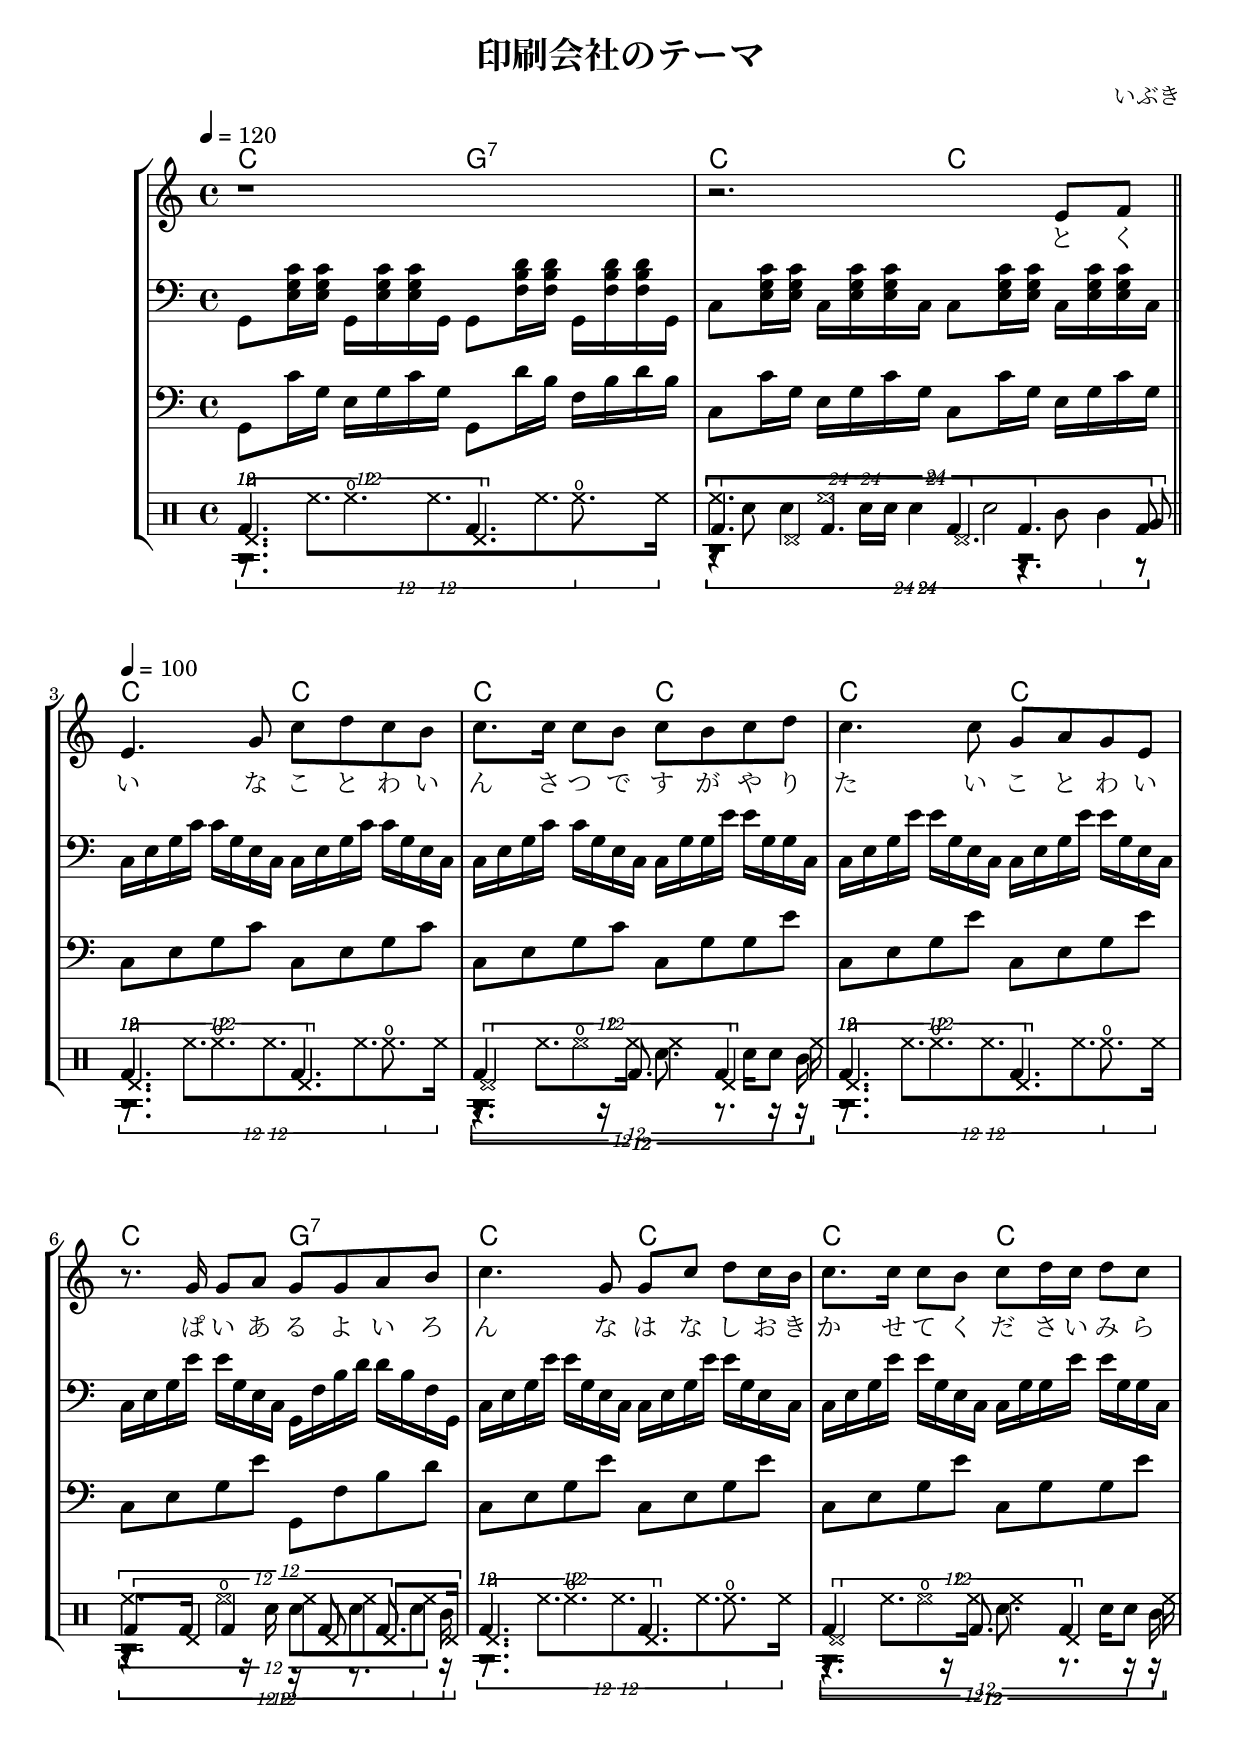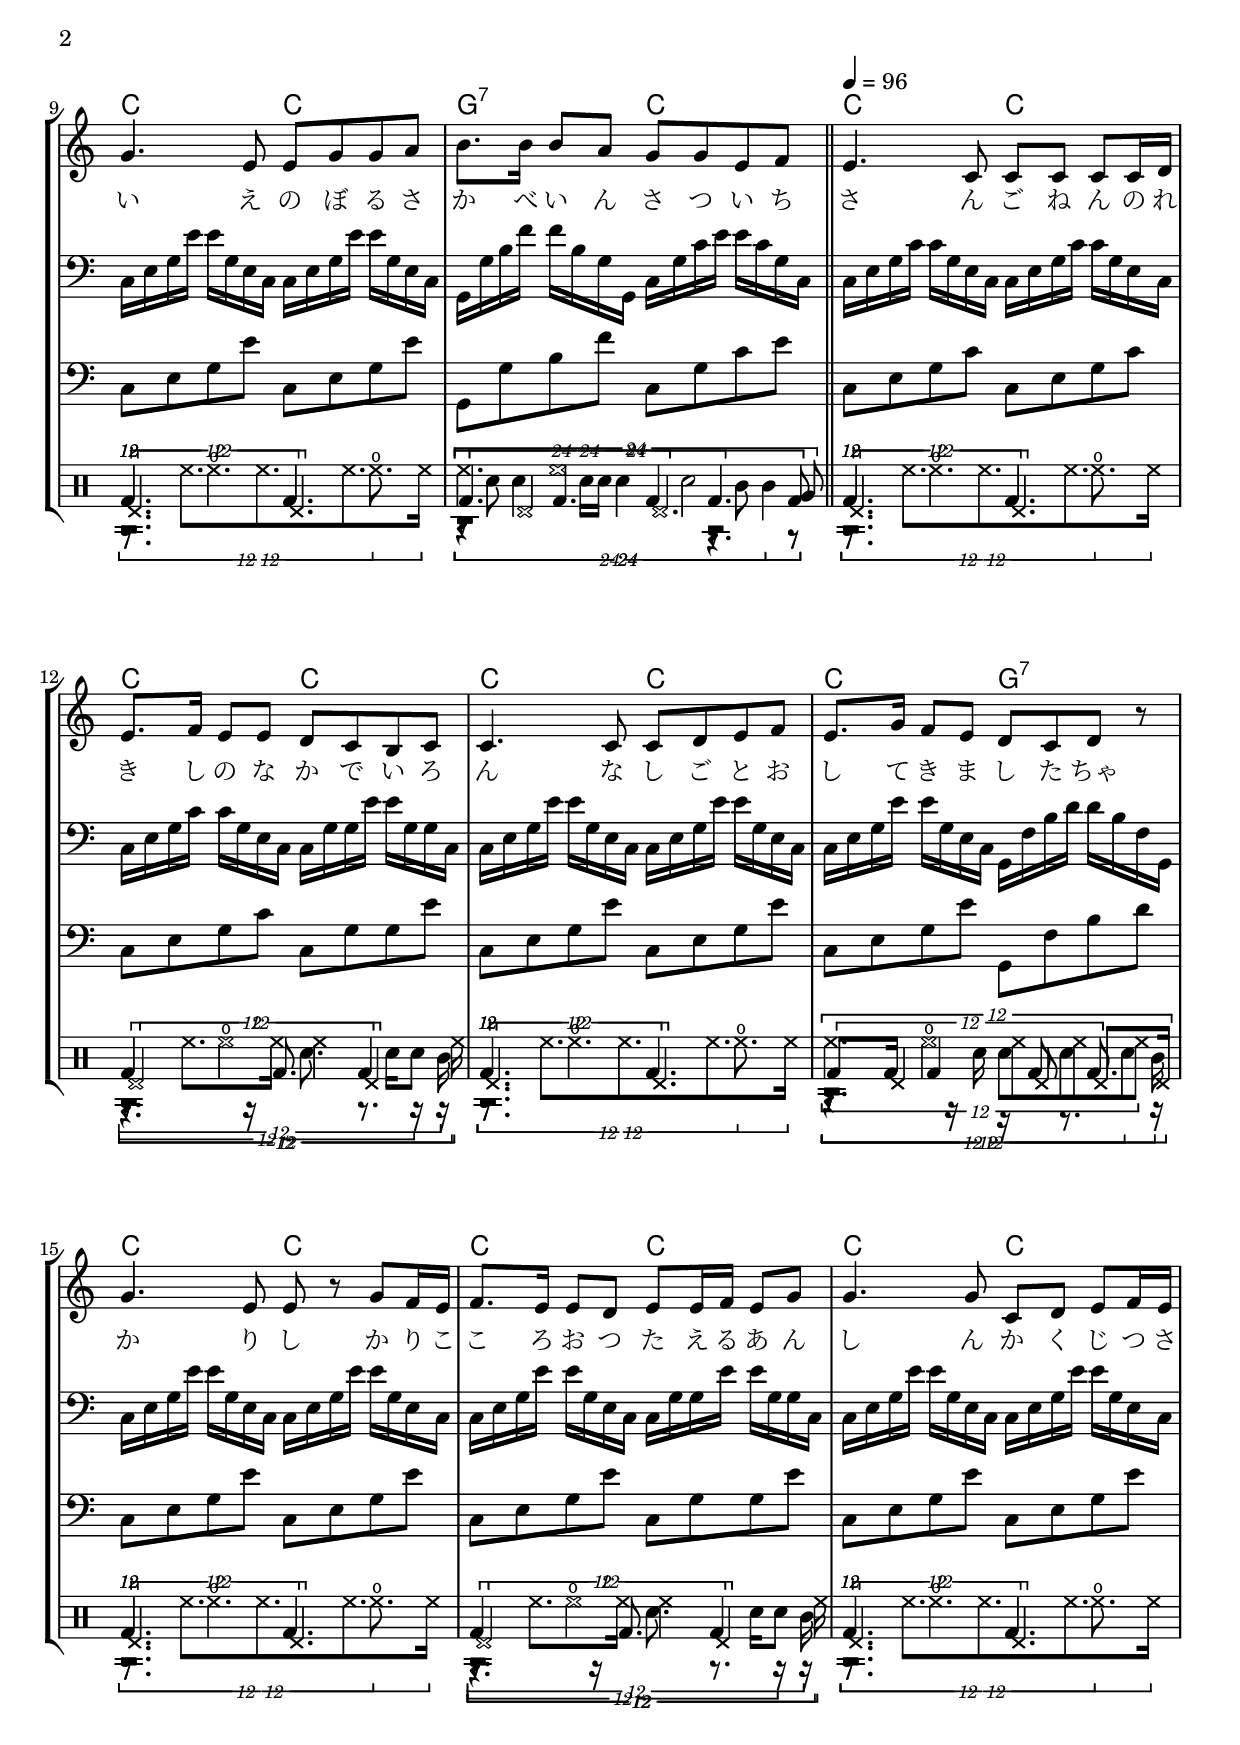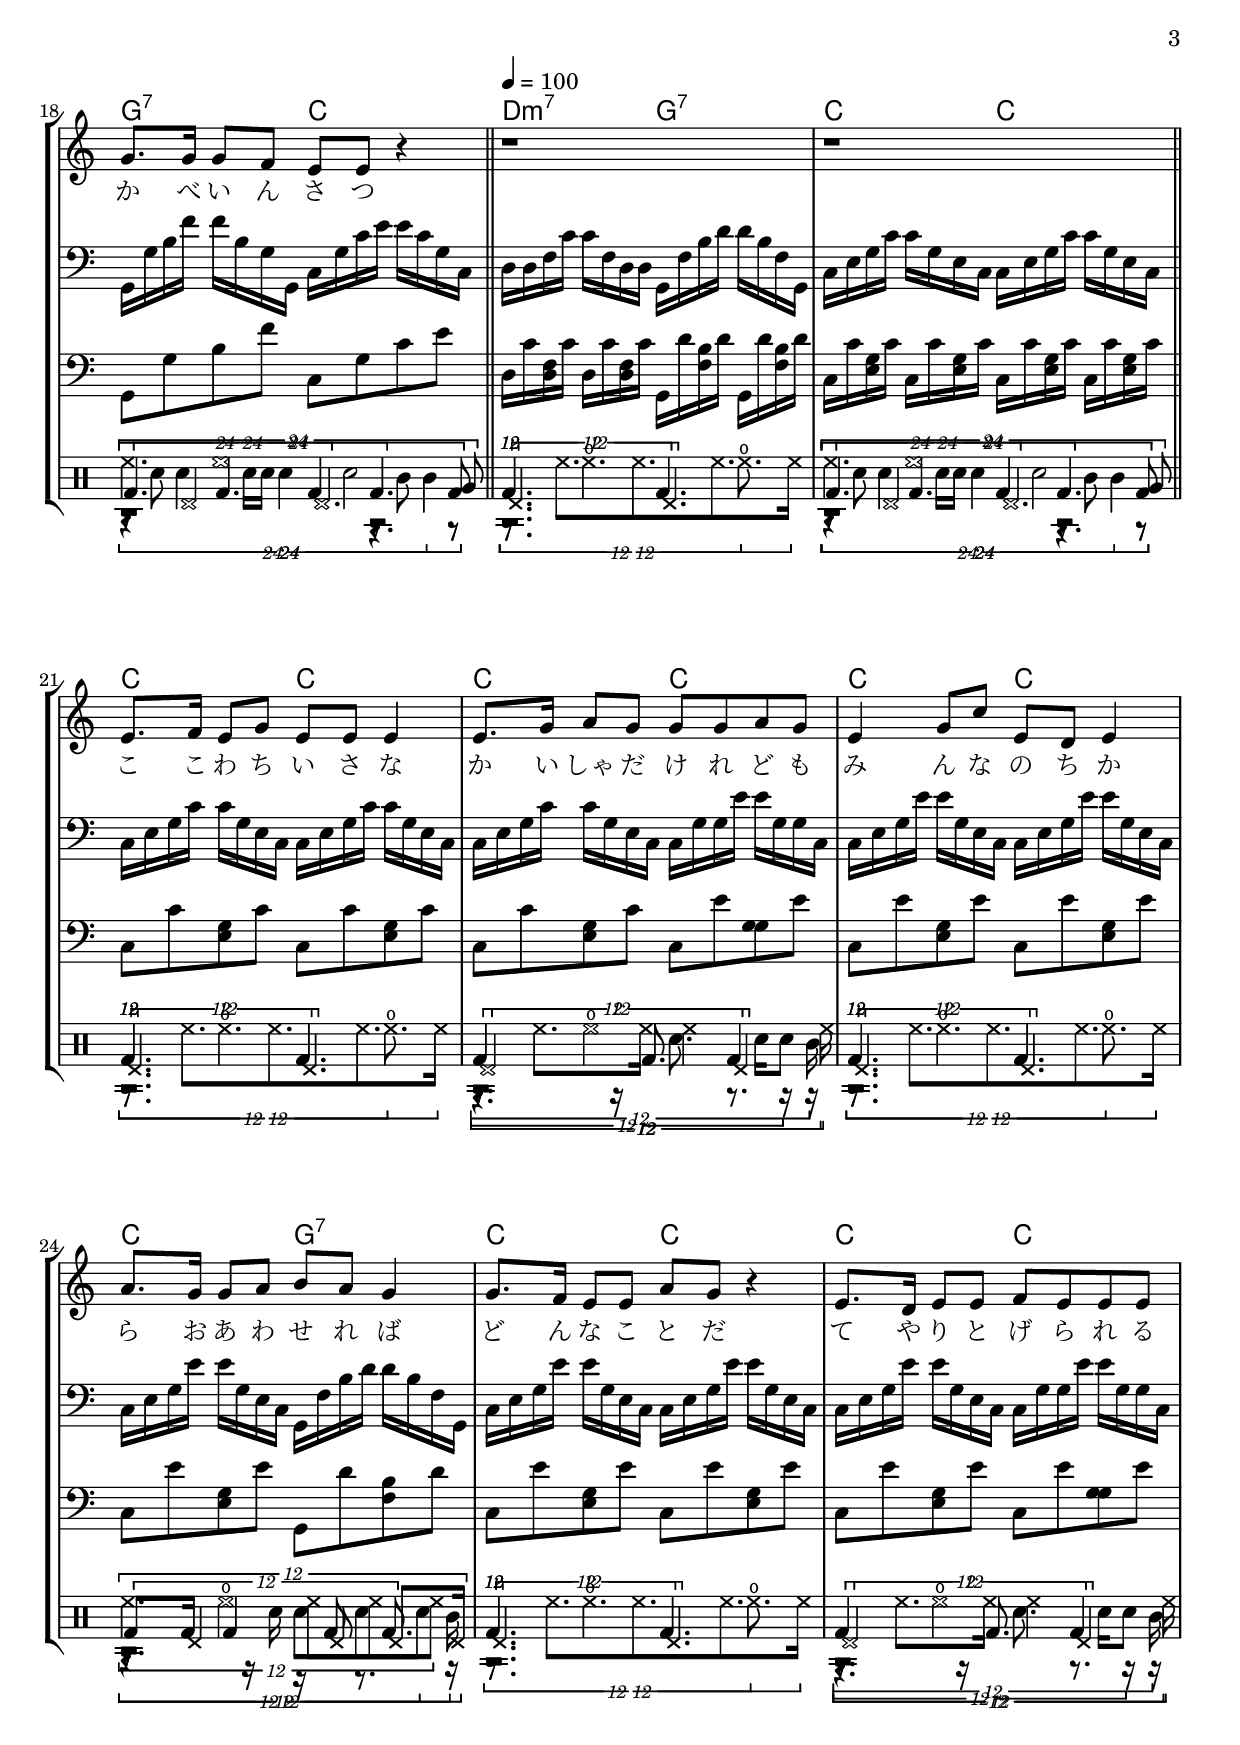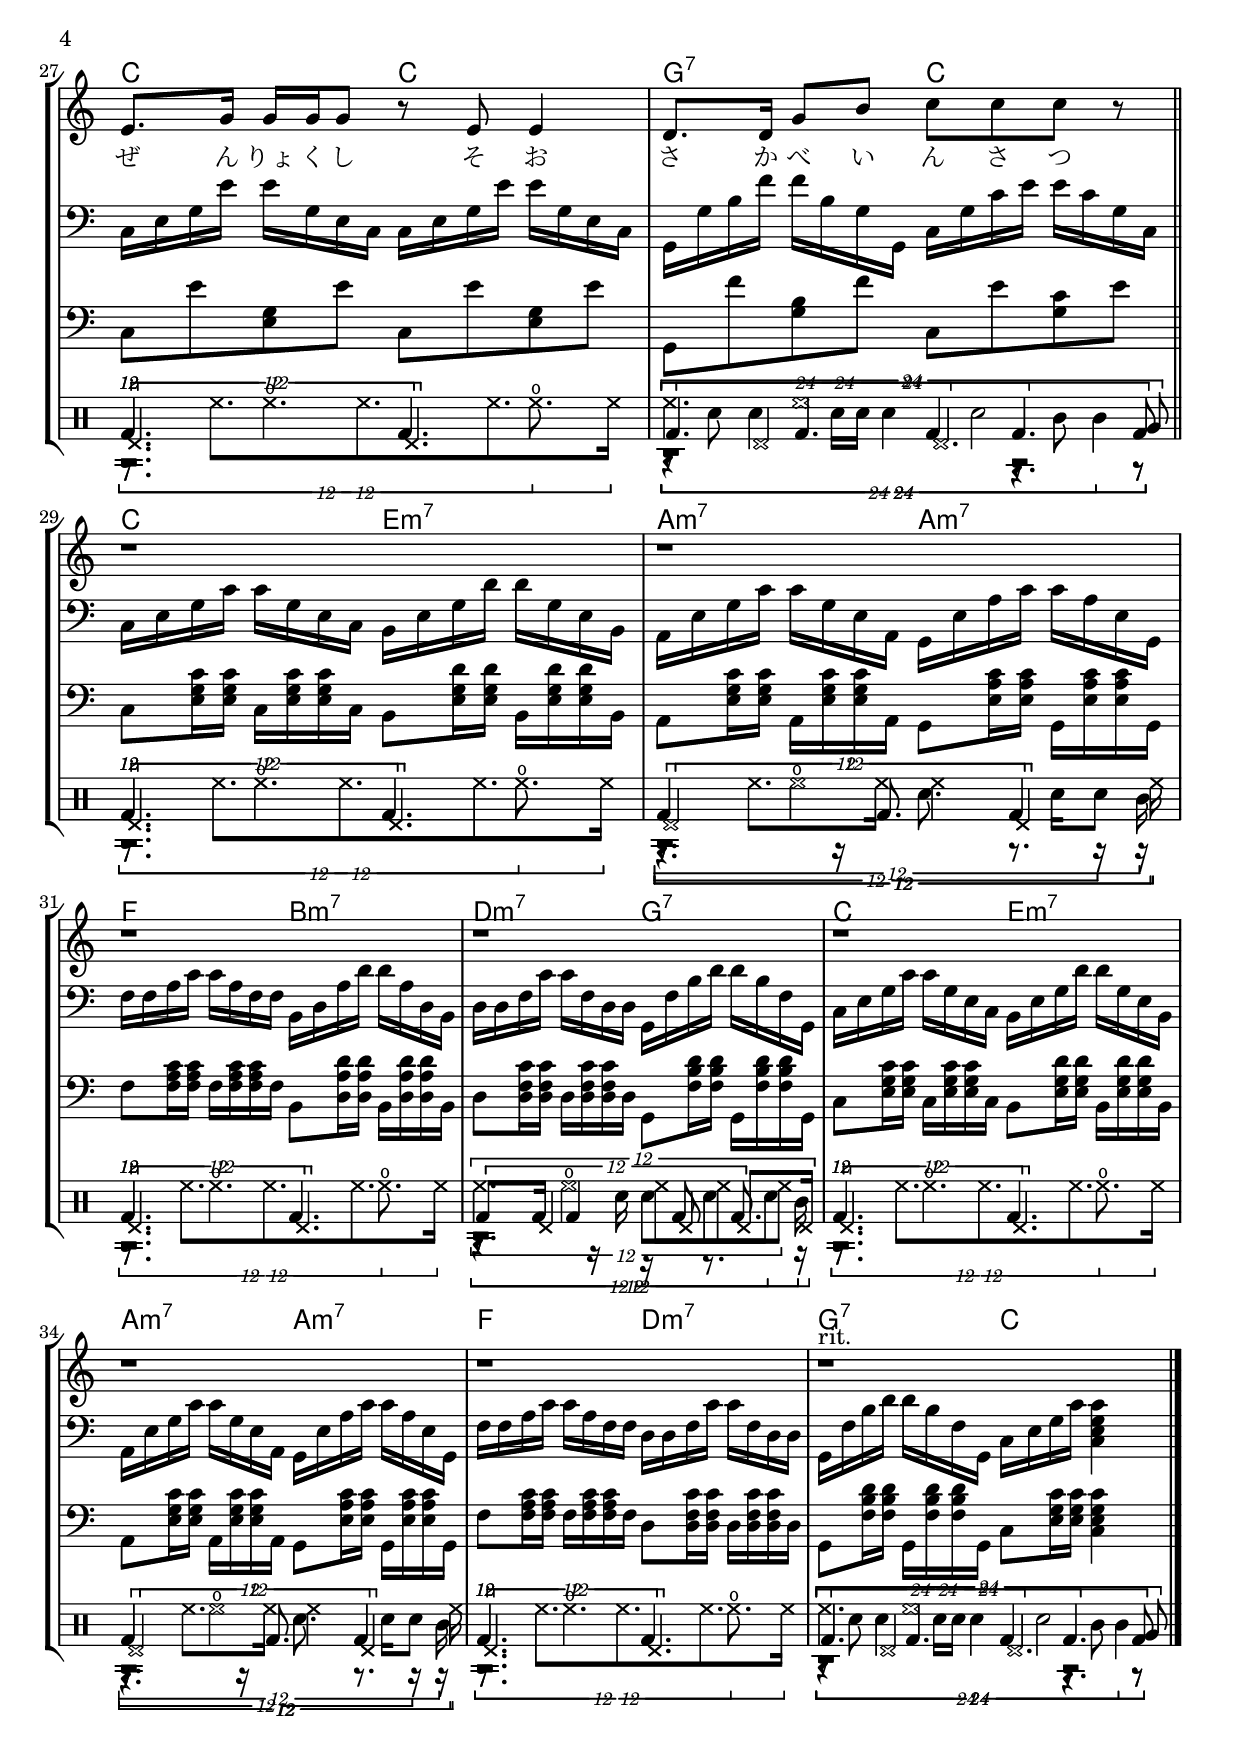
\version "2.12.1"

\header {
	title = \markup {印刷会社のテーマ}
	composer = \markup \center-column {いぶき}
}

harmony = \chordmode {
	c2 g:7 c c 

	c c c c c c c g:7 c c c c c c g:7 c 

	c c c c c c c g:7 c c c c c c g:7 c 

	d:min7 g:7 c c 

	c c c c c c c g:7 c c c c c c g:7 c 

	c e:min7 a:min7 a:min7 f b:min7 d:min7 g:7 c e:min7 a:min7 a:min7 f d:min7 g:7 c 
}

melody = {
	\key c \major
	\tempo 4 = 120
	r1 | r2. 
	\set Staff.midiInstrument = #"fss0.37"
	e'8  f'8 
		\tempo 4 = 100
e'4.  g'8  c''8  d''8  c''8  b'8 
	c''8.  c''16  c''8  b'8  c''8  b'8  c''8  d''8 
	c''4.  c''8  g'8  a'8  g'8  e'8 
	r8.  g'16  g'8  a'8  g'8  g'8  a'8  b'8 
	c''4.  g'8  g'8  c''8  d''8  c''16  b'16 
	c''8.  c''16  c''8  b'8  c''8  d''16  c''16  d''8  c''8 
	g'4.  e'8  e'8  g'8  g'8  a'8 
	b'8.  b'16  b'8  a'8  g'8  g'8  	\set Staff.midiInstrument = #"mmi0.38"
	e'8  f'8 
		\tempo 4 = 96
e'4.  c'8  c'8  c'8  c'8  c'16  d'16 
	e'8.  f'16  e'8  e'8  d'8  c'8  b8  c'8 
	c'4.  c'8  c'8  d'8  e'8  f'8 
	e'8.  g'16  f'8  e'8  d'8  c'8  d'8  r8 
	g'4.  e'8  e'8  r8  g'8  f'16  e'16 
	f'8.  e'16  e'8  d'8  e'8  e'16  f'16  e'8  g'8 
	g'4.  g'8  c'8  d'8  e'8  f'16  e'16 
	g'8.  g'16  g'8  f'8  e'8  e'8  	r4 	\tempo 4 = 100
	r1 | r1   
	\set Staff.midiInstrument = #"fss0.35"
	 e'8.  f'16  e'8  g'8  e'8  e'8  e'4 
	e'8.  g'16  a'8  g'8  g'8  g'8  a'8  g'8 
	e'4  g'8  c''8  e'8  d'8  e'4 
	a'8.  g'16  g'8  a'8  b'8  a'8  g'4 
	g'8.  f'16  e'8  e'8  a'8  g'8  r4 
	e'8.  d'16  e'8  e'8  f'8  e'8  e'8  e'8 
	e'8.  g'16  g'16  g'16  g'8  r8  e'8  e'4 
	d'8.  d'16  g'8  b'8  c''8  c''8  c''8  	r8 	r1 | r1 | r1 | r1 | r1 | r1 | r1 | r1^"rit." \bar "|."
}

words = \lyricmode {
	
	と  く  い  な  こ  と  わ  い  ん  さ  つ  で  す  が  や  り  た  い  こ  と  わ  い  ぱ  い  あ  る  よ  い  ろ  ん  な  は  な  し  お  き  か  せ  て  く  だ  さ  い  み  ら  い  え  の  ぼ  る  さ  か  べ  い  ん  さ  つ  
	い  ち  さ  ん  ご  ね  ん  の  れ  き  し  の  な  か  で  い  ろ  ん  な  し  ご  と  お  し  て  き  ま  し  た  ちゃ  か  り  し  か  り  こ  こ  ろ  お  つ  た  え  る  あ  ん  し  ん  か  く  じ  つ  さ  か  べ  い  ん  さ  つ  
	
	こ  こ  わ  ち  い  さ  な  か  い  しゃ  だ  け  れ  ど  も  み  ん  な  の  ち  か  ら  お  あ  わ  せ  れ  ば  ど  ん  な  こ  と  だ  て  や  り  と  げ  ら  れ  る  ぜ  ん  りょ  く  し  そ  お  さ  か  べ  い  ん  さ  つ  
	
}

tempochange = {
	\tempo 4 = 120
	r1 | r1 \bar "||"
	\tempo 4 = 100
	r1 | r1 | r1 | r1 | r1 | r1 | r1 | r1 \bar "||"
	\tempo 4 = 96
	r1 | r1 | r1 | r1 | r1 | r1 | r1 | r1 \bar "||"
	\tempo 4 = 100
	r1 | r1 \bar "||"
	\tempo 4 = 100
	r1 | r1 | r1 | r1 | r1 | r1 | r1 | r1 \bar "||"
	\tempo 4 = 100
	r1 | r1 | r1 | r1 | r1 | r1 | r1 | \tempo 4 = 75 r2 \tempo 4 = 66 r2 \bar "|."
}

mainacc = {
	\clef bass
	\set Staff.midiInstrument = #"Violin"
	\key c \major
	\tempo 4 = 120
	g,8 <e g c'>16 <e g c'>16   g,16 <e g c'>16 <e g c'>16 g,16
	g,8 <f b d'>16 <f b d'>16   g,16 <f b d'>16 <f b d'>16 g,16
	c8 <e g c'>16 <e g c'>16   c16 <e g c'>16 <e g c'>16 c16
	c8 <e g c'>16 <e g c'>16   c16 <e g c'>16 <e g c'>16 c16
	\bar "||"

	\set Staff.midiInstrument = #"Shamisen"
	\tempo 4 = 100
	c16 e g c' c' g e c
	c16 e g c' c' g e c
	c16 e g c' c' g e c
	c16 g g e' e' g g c
	c16 e g e' e' g e c
	c16 e g e' e' g e c
	c16 e g e' e' g e c
	g,16 f b d' d' b f g,
	c16 e g e' e' g e c
	c16 e g e' e' g e c
	c16 e g e' e' g e c
	c16 g g e' e' g g c
	c16 e g e' e' g e c
	c16 e g e' e' g e c
	g,16 g b f' f' b g g,
	c16 g c' e' e' c' g c
	\bar "||"

	\set Staff.midiInstrument = #"Shamisen"
	\tempo 4 = 96
	c16 e g c' c' g e c
	c16 e g c' c' g e c
	c16 e g c' c' g e c
	c16 g g e' e' g g c
	c16 e g e' e' g e c
	c16 e g e' e' g e c
	c16 e g e' e' g e c
	g,16 f b d' d' b f g,
	c16 e g e' e' g e c
	c16 e g e' e' g e c
	c16 e g e' e' g e c
	c16 g g e' e' g g c
	c16 e g e' e' g e c
	c16 e g e' e' g e c
	g,16 g b f' f' b g g,
	c16 g c' e' e' c' g c
	\bar "||"

	\set Staff.midiInstrument = #"Koto"
	\tempo 4 = 100
	d16 d f c' c' f d d
	g,16 f b d' d' b f g,
	c16 e g c' c' g e c
	c16 e g c' c' g e c
	\bar "||"

	\set Staff.midiInstrument = #"Shamisen"
	c16 e g c' c' g e c
	c16 e g c' c' g e c
	c16 e g c' c' g e c
	c16 g g e' e' g g c
	c16 e g e' e' g e c
	c16 e g e' e' g e c
	c16 e g e' e' g e c
	g,16 f b d' d' b f g,
	c16 e g e' e' g e c
	c16 e g e' e' g e c
	c16 e g e' e' g e c
	c16 g g e' e' g g c
	c16 e g e' e' g e c
	c16 e g e' e' g e c
	g,16 g b f' f' b g g,
	c16 g c' e' e' c' g c
	\bar "||"

	\set Staff.midiInstrument = #"Shamisen"
	c16 e g c' c' g e c
	b,16 e g d' d' g e b,
	a,16 e g c' c' g e a,
	g,16 e a c' c' a e g,
	f16 f a c' c' a f f
	b,16 d a d' d' a d b,
	d16 d f c' c' f d d
	g,16 f b d' d' b f g,
	c16 e g c' c' g e c
	b,16 e g d' d' g e b,
	a,16 e g c' c' g e a,
	g,16 e a c' c' a e g,
	f16 f a c' c' a f f
	d16 d f c' c' f d d
	g,16 f b d' d' b f g,
	c16 e g c' <c e g c'>4
	\bar "|."
}

subacc = {
	\clef bass
	\set Staff.midiInstrument = #"Electric Piano2"
	\key c \major
	\tempo 4 = 120
	g,8 c'16 g16   e16 g16 c'16 g16
	g,8 d'16 b16   f16 b16 d'16 b16
	c8 c'16 g16   e16 g16 c'16 g16
	c8 c'16 g16   e16 g16 c'16 g16
	\bar "||"

	\set Staff.midiInstrument = #"Electric Piano2"
	\tempo 4 = 100
	c8 e8 g8 c'8
	c8 e8 g8 c'8
	c8 e8 g8 c'8
	c8 g8 g8 e'8
	c8 e8 g8 e'8
	c8 e8 g8 e'8
	c8 e8 g8 e'8
	g,8 f8 b8 d'8
	c8 e8 g8 e'8
	c8 e8 g8 e'8
	c8 e8 g8 e'8
	c8 g8 g8 e'8
	c8 e8 g8 e'8
	c8 e8 g8 e'8
	g,8 g8 b8 f'8
	c8 g8 c'8 e'8
	\bar "||"

	\set Staff.midiInstrument = #"Electric Piano2"
	\tempo 4 = 96
	c8 e8 g8 c'8
	c8 e8 g8 c'8
	c8 e8 g8 c'8
	c8 g8 g8 e'8
	c8 e8 g8 e'8
	c8 e8 g8 e'8
	c8 e8 g8 e'8
	g,8 f8 b8 d'8
	c8 e8 g8 e'8
	c8 e8 g8 e'8
	c8 e8 g8 e'8
	c8 g8 g8 e'8
	c8 e8 g8 e'8
	c8 e8 g8 e'8
	g,8 g8 b8 f'8
	c8 g8 c'8 e'8
	\bar "||"

	\set Staff.midiInstrument = #"Electric Piano 1"
	\tempo 4 = 100
	d16 c' <d f> c' d c' <d f> c'
	g,16 d' <f b> d' g, d' <f b> d'
	c16 c' <e g> c' c c' <e g> c'
	c16 c' <e g> c' c c' <e g> c'
	\bar "||"

	\set Staff.midiInstrument = #"Electric Piano2"
	c8 c' <e g> c'
	c8 c' <e g> c'
	c8 c' <e g> c'
	c8 e' <g g> e'
	c8 e' <e g> e'
	c8 e' <e g> e'
	c8 e' <e g> e'
	g,8 d' <f b> d'
	c8 e' <e g> e'
	c8 e' <e g> e'
	c8 e' <e g> e'
	c8 e' <g g> e'
	c8 e' <e g> e'
	c8 e' <e g> e'
	g,8 f' <g b> f'
	c8 e' <g c'> e'
	\bar "||"

	\set Staff.midiInstrument = #"Slap Bass 2"
	c8 <e g c'>16 <e g c'>16   c16 <e g c'>16 <e g c'>16 c16
	b,8 <e g d'>16 <e g d'>16   b,16 <e g d'>16 <e g d'>16 b,16
	a,8 <e g c'>16 <e g c'>16   a,16 <e g c'>16 <e g c'>16 a,16
	g,8 <e a c'>16 <e a c'>16   g,16 <e a c'>16 <e a c'>16 g,16
	f8 <f a c'>16 <f a c'>16   f16 <f a c'>16 <f a c'>16 f16
	b,8 <d a d'>16 <d a d'>16   b,16 <d a d'>16 <d a d'>16 b,16
	d8 <d f c'>16 <d f c'>16   d16 <d f c'>16 <d f c'>16 d16
	g,8 <f b d'>16 <f b d'>16   g,16 <f b d'>16 <f b d'>16 g,16
	c8 <e g c'>16 <e g c'>16   c16 <e g c'>16 <e g c'>16 c16
	b,8 <e g d'>16 <e g d'>16   b,16 <e g d'>16 <e g d'>16 b,16
	a,8 <e g c'>16 <e g c'>16   a,16 <e g c'>16 <e g c'>16 a,16
	g,8 <e a c'>16 <e a c'>16   g,16 <e a c'>16 <e a c'>16 g,16
	f8 <f a c'>16 <f a c'>16   f16 <f a c'>16 <f a c'>16 f16
	d8 <d f c'>16 <d f c'>16   d16 <d f c'>16 <d f c'>16 d16
	g,8 <f b d'>16 <f b d'>16   g,16 <f b d'>16 <f b d'>16 g,16
	c8 <e g c'>16 <e g c'>16 <c e g c'>4
	\bar "|."
}

percA = {
	\drummode {
	\times 16/12{ r8 hh8. hh8. hh8. hh16 } |\times 16/24{ hh4. hh1 r8 } \bar "||"
	\times 16/12{ r8 hh8. hh8. hh8. hh16 } |\times 16/12{ r8 hh8. hh16 hh4 r16 hh16 } |\times 16/12{ r8 hh8. hh8. hh8. hh16 } |\times 16/12{ hh4. hh8 hh8 hh8 } |\times 16/12{ r8 hh8. hh8. hh8. hh16 } |\times 16/12{ r8 hh8. hh16 hh4 r16 hh16 } |\times 16/12{ r8 hh8. hh8. hh8. hh16 } |\times 16/24{ hh4. hh1 r8 } \bar "||"
	\times 16/12{ r8 hh8. hh8. hh8. hh16 } |\times 16/12{ r8 hh8. hh16 hh4 r16 hh16 } |\times 16/12{ r8 hh8. hh8. hh8. hh16 } |\times 16/12{ hh4. hh8 hh8 hh8 } |\times 16/12{ r8 hh8. hh8. hh8. hh16 } |\times 16/12{ r8 hh8. hh16 hh4 r16 hh16 } |\times 16/12{ r8 hh8. hh8. hh8. hh16 } |\times 16/24{ hh4. hh1 r8 } \bar "||"
	\times 16/12{ r8 hh8. hh8. hh8. hh16 } |\times 16/24{ hh4. hh1 r8 } \bar "||"
	\times 16/12{ r8 hh8. hh8. hh8. hh16 } |\times 16/12{ r8 hh8. hh16 hh4 r16 hh16 } |\times 16/12{ r8 hh8. hh8. hh8. hh16 } |\times 16/12{ hh4. hh8 hh8 hh8 } |\times 16/12{ r8 hh8. hh8. hh8. hh16 } |\times 16/12{ r8 hh8. hh16 hh4 r16 hh16 } |\times 16/12{ r8 hh8. hh8. hh8. hh16 } |\times 16/24{ hh4. hh1 r8 } \bar "||"
	\times 16/12{ r8 hh8. hh8. hh8. hh16 } |\times 16/12{ r8 hh8. hh16 hh4 r16 hh16 } |\times 16/12{ r8 hh8. hh8. hh8. hh16 } |\times 16/12{ hh4. hh8 hh8 hh8 } |\times 16/12{ r8 hh8. hh8. hh8. hh16 } |\times 16/12{ r8 hh8. hh16 hh4 r16 hh16 } |\times 16/12{ r8 hh8. hh8. hh8. hh16 } |\times 16/24{ hh4. hh1 r8 } \bar "|."
	}
}

percB = {
	\drummode {
	\times 16/12{ r2. } |\times 16/24{ r8 sn8 sn4 sn16 sn16 sn4 sn2 r8 } \bar "||"
	\times 16/12{ r2. } |\times 16/12{ r4. sn8. sn16 sn8 } |\times 16/12{ r2. } |\times 16/12{ r4 r16 sn16 sn8 sn8 sn8 } |\times 16/12{ r2. } |\times 16/12{ r4. sn8. sn16 sn8 } |\times 16/12{ r2. } |\times 16/24{ r8 sn8 sn4 sn16 sn16 sn4 sn2 r8 } \bar "||"
	\times 16/12{ r2. } |\times 16/12{ r4. sn8. sn16 sn8 } |\times 16/12{ r2. } |\times 16/12{ r4 r16 sn16 sn8 sn8 sn8 } |\times 16/12{ r2. } |\times 16/12{ r4. sn8. sn16 sn8 } |\times 16/12{ r2. } |\times 16/24{ r8 sn8 sn4 sn16 sn16 sn4 sn2 r8 } \bar "||"
	\times 16/12{ r2. } |\times 16/24{ r8 sn8 sn4 sn16 sn16 sn4 sn2 r8 } \bar "||"
	\times 16/12{ r2. } |\times 16/12{ r4. sn8. sn16 sn8 } |\times 16/12{ r2. } |\times 16/12{ r4 r16 sn16 sn8 sn8 sn8 } |\times 16/12{ r2. } |\times 16/12{ r4. sn8. sn16 sn8 } |\times 16/12{ r2. } |\times 16/24{ r8 sn8 sn4 sn16 sn16 sn4 sn2 r8 } \bar "||"
	\times 16/12{ r2. } |\times 16/12{ r4. sn8. sn16 sn8 } |\times 16/12{ r2. } |\times 16/12{ r4 r16 sn16 sn8 sn8 sn8 } |\times 16/12{ r2. } |\times 16/12{ r4. sn8. sn16 sn8 } |\times 16/12{ r2. } |\times 16/24{ r8 sn8 sn4 sn16 sn16 sn4 sn2 r8 } \bar "|."
	}
}

percC = {
	\drummode {
	\times 16/12{ bd4. bd4. } |\times 16/24{ bd4. bd4. bd4 bd4. bd8 } \bar "||"
	\times 16/12{ bd4. bd4. } |\times 16/12{ bd4 r16 bd8. bd4 } |\times 16/12{ bd4. bd4. } |\times 16/12{ bd8 bd16 bd4 bd8 bd8. } |\times 16/12{ bd4. bd4. } |\times 16/12{ bd4 r16 bd8. bd4 } |\times 16/12{ bd4. bd4. } |\times 16/24{ bd4. bd4. bd4 bd4. bd8 } \bar "||"
	\times 16/12{ bd4. bd4. } |\times 16/12{ bd4 r16 bd8. bd4 } |\times 16/12{ bd4. bd4. } |\times 16/12{ bd8 bd16 bd4 bd8 bd8. } |\times 16/12{ bd4. bd4. } |\times 16/12{ bd4 r16 bd8. bd4 } |\times 16/12{ bd4. bd4. } |\times 16/24{ bd4. bd4. bd4 bd4. bd8 } \bar "||"
	\times 16/12{ bd4. bd4. } |\times 16/24{ bd4. bd4. bd4 bd4. bd8 } \bar "||"
	\times 16/12{ bd4. bd4. } |\times 16/12{ bd4 r16 bd8. bd4 } |\times 16/12{ bd4. bd4. } |\times 16/12{ bd8 bd16 bd4 bd8 bd8. } |\times 16/12{ bd4. bd4. } |\times 16/12{ bd4 r16 bd8. bd4 } |\times 16/12{ bd4. bd4. } |\times 16/24{ bd4. bd4. bd4 bd4. bd8 } \bar "||"
	\times 16/12{ bd4. bd4. } |\times 16/12{ bd4 r16 bd8. bd4 } |\times 16/12{ bd4. bd4. } |\times 16/12{ bd8 bd16 bd4 bd8 bd8. } |\times 16/12{ bd4. bd4. } |\times 16/12{ bd4 r16 bd8. bd4 } |\times 16/12{ bd4. bd4. } |\times 16/24{ bd4. bd4. bd4 bd4. bd8 } \bar "|."
	}
}

percD = {
	\drummode {
	\times 16/12{ r8. hho4. hho8. } |\times 16/24{ r1 r2 } \bar "||"
	\times 16/12{ r8. hho4. hho8. } |\times 16/12{ r8. hho2 r16 } |\times 16/12{ r8. hho4. hho8. } |\times 16/12{ r8. hho2 r16 } |\times 16/12{ r8. hho4. hho8. } |\times 16/12{ r8. hho2 r16 } |\times 16/12{ r8. hho4. hho8. } |\times 16/24{ r1 r2 } \bar "||"
	\times 16/12{ r8. hho4. hho8. } |\times 16/12{ r8. hho2 r16 } |\times 16/12{ r8. hho4. hho8. } |\times 16/12{ r8. hho2 r16 } |\times 16/12{ r8. hho4. hho8. } |\times 16/12{ r8. hho2 r16 } |\times 16/12{ r8. hho4. hho8. } |\times 16/24{ r1 r2 } \bar "||"
	\times 16/12{ r8. hho4. hho8. } |\times 16/24{ r1 r2 } \bar "||"
	\times 16/12{ r8. hho4. hho8. } |\times 16/12{ r8. hho2 r16 } |\times 16/12{ r8. hho4. hho8. } |\times 16/12{ r8. hho2 r16 } |\times 16/12{ r8. hho4. hho8. } |\times 16/12{ r8. hho2 r16 } |\times 16/12{ r8. hho4. hho8. } |\times 16/24{ r1 r2 } \bar "||"
	\times 16/12{ r8. hho4. hho8. } |\times 16/12{ r8. hho2 r16 } |\times 16/12{ r8. hho4. hho8. } |\times 16/12{ r8. hho2 r16 } |\times 16/12{ r8. hho4. hho8. } |\times 16/12{ r8. hho2 r16 } |\times 16/12{ r8. hho4. hho8. } |\times 16/24{ r1 r2 } \bar "|."
	}
}

percE = {
	\drummode {
	\times 16/12{ hhp4. hhp4. } |\times 16/24{ r4 hhp2 hhp2. } \bar "||"
	\times 16/12{ hhp4. hhp4. } |\times 16/12{ hhp2 hhp4 } |\times 16/12{ hhp4. hhp4. } |\times 16/12{ r8 hhp4 r16 hhp8 hhp8 hhp16 } |\times 16/12{ hhp4. hhp4. } |\times 16/12{ hhp2 hhp4 } |\times 16/12{ hhp4. hhp4. } |\times 16/24{ r4 hhp2 hhp2. } \bar "||"
	\times 16/12{ hhp4. hhp4. } |\times 16/12{ hhp2 hhp4 } |\times 16/12{ hhp4. hhp4. } |\times 16/12{ r8 hhp4 r16 hhp8 hhp8 hhp16 } |\times 16/12{ hhp4. hhp4. } |\times 16/12{ hhp2 hhp4 } |\times 16/12{ hhp4. hhp4. } |\times 16/24{ r4 hhp2 hhp2. } \bar "||"
	\times 16/12{ hhp4. hhp4. } |\times 16/24{ r4 hhp2 hhp2. } \bar "||"
	\times 16/12{ hhp4. hhp4. } |\times 16/12{ hhp2 hhp4 } |\times 16/12{ hhp4. hhp4. } |\times 16/12{ r8 hhp4 r16 hhp8 hhp8 hhp16 } |\times 16/12{ hhp4. hhp4. } |\times 16/12{ hhp2 hhp4 } |\times 16/12{ hhp4. hhp4. } |\times 16/24{ r4 hhp2 hhp2. } \bar "||"
	\times 16/12{ hhp4. hhp4. } |\times 16/12{ hhp2 hhp4 } |\times 16/12{ hhp4. hhp4. } |\times 16/12{ r8 hhp4 r16 hhp8 hhp8 hhp16 } |\times 16/12{ hhp4. hhp4. } |\times 16/12{ hhp2 hhp4 } |\times 16/12{ hhp4. hhp4. } |\times 16/24{ r4 hhp2 hhp2. } \bar "|."
	}
}

percF = {
	\drummode {
	\times 16/12{ r2. } |\times 16/24{ r1 r8 tomml8 tomml4 } \bar "||"
	\times 16/12{ r2. } |\times 16/12{ r2 r8. tomml16 } |\times 16/12{ r2. } |\times 16/12{ r2 r8. tomml16 } |\times 16/12{ r2. } |\times 16/12{ r2 r8. tomml16 } |\times 16/12{ r2. } |\times 16/24{ r1 r8 tomml8 tomml4 } \bar "||"
	\times 16/12{ r2. } |\times 16/12{ r2 r8. tomml16 } |\times 16/12{ r2. } |\times 16/12{ r2 r8. tomml16 } |\times 16/12{ r2. } |\times 16/12{ r2 r8. tomml16 } |\times 16/12{ r2. } |\times 16/24{ r1 r8 tomml8 tomml4 } \bar "||"
	\times 16/12{ r2. } |\times 16/24{ r1 r8 tomml8 tomml4 } \bar "||"
	\times 16/12{ r2. } |\times 16/12{ r2 r8. tomml16 } |\times 16/12{ r2. } |\times 16/12{ r2 r8. tomml16 } |\times 16/12{ r2. } |\times 16/12{ r2 r8. tomml16 } |\times 16/12{ r2. } |\times 16/24{ r1 r8 tomml8 tomml4 } \bar "||"
	\times 16/12{ r2. } |\times 16/12{ r2 r8. tomml16 } |\times 16/12{ r2. } |\times 16/12{ r2 r8. tomml16 } |\times 16/12{ r2. } |\times 16/12{ r2 r8. tomml16 } |\times 16/12{ r2. } |\times 16/24{ r1 r8 tomml8 tomml4 } \bar "|."
	}
}

percG = {
	\drummode {
	r1 |\times 16/24{ r1 r4. tomfh8 } \bar "||"
	r1 |r1 |r1 |r1 |r1 |r1 |r1 |\times 16/24{ r1 r4. tomfh8 } \bar "||"
	r1 |r1 |r1 |r1 |r1 |r1 |r1 |\times 16/24{ r1 r4. tomfh8 } \bar "||"
	r1 |\times 16/24{ r1 r4. tomfh8 } \bar "||"
	r1 |r1 |r1 |r1 |r1 |r1 |r1 |\times 16/24{ r1 r4. tomfh8 } \bar "||"
	r1 |r1 |r1 |r1 |r1 |r1 |r1 |\times 16/24{ r1 r4. tomfh8 } \bar "|."
	}
}

\score {
	<<
		\new StaffGroup <<
			\new ChordNames {\harmony}
			\new Voice = "melody" {\melody}
			\new Lyrics \lyricsto "melody" \words
			\new Staff = "mainacc" {\mainacc}
			\new Staff = "subacc" {\subacc}
			\new DrumStaff <<
				\new DrumVoice {\percA}
				\new DrumVoice {\percB}
				\new DrumVoice {\percC}
				\new DrumVoice {\percD}
				\new DrumVoice {\percE}
				\new DrumVoice {\percF}
				\new DrumVoice {\percG}
			>>
		>>
	>>
	\layout { }
}
